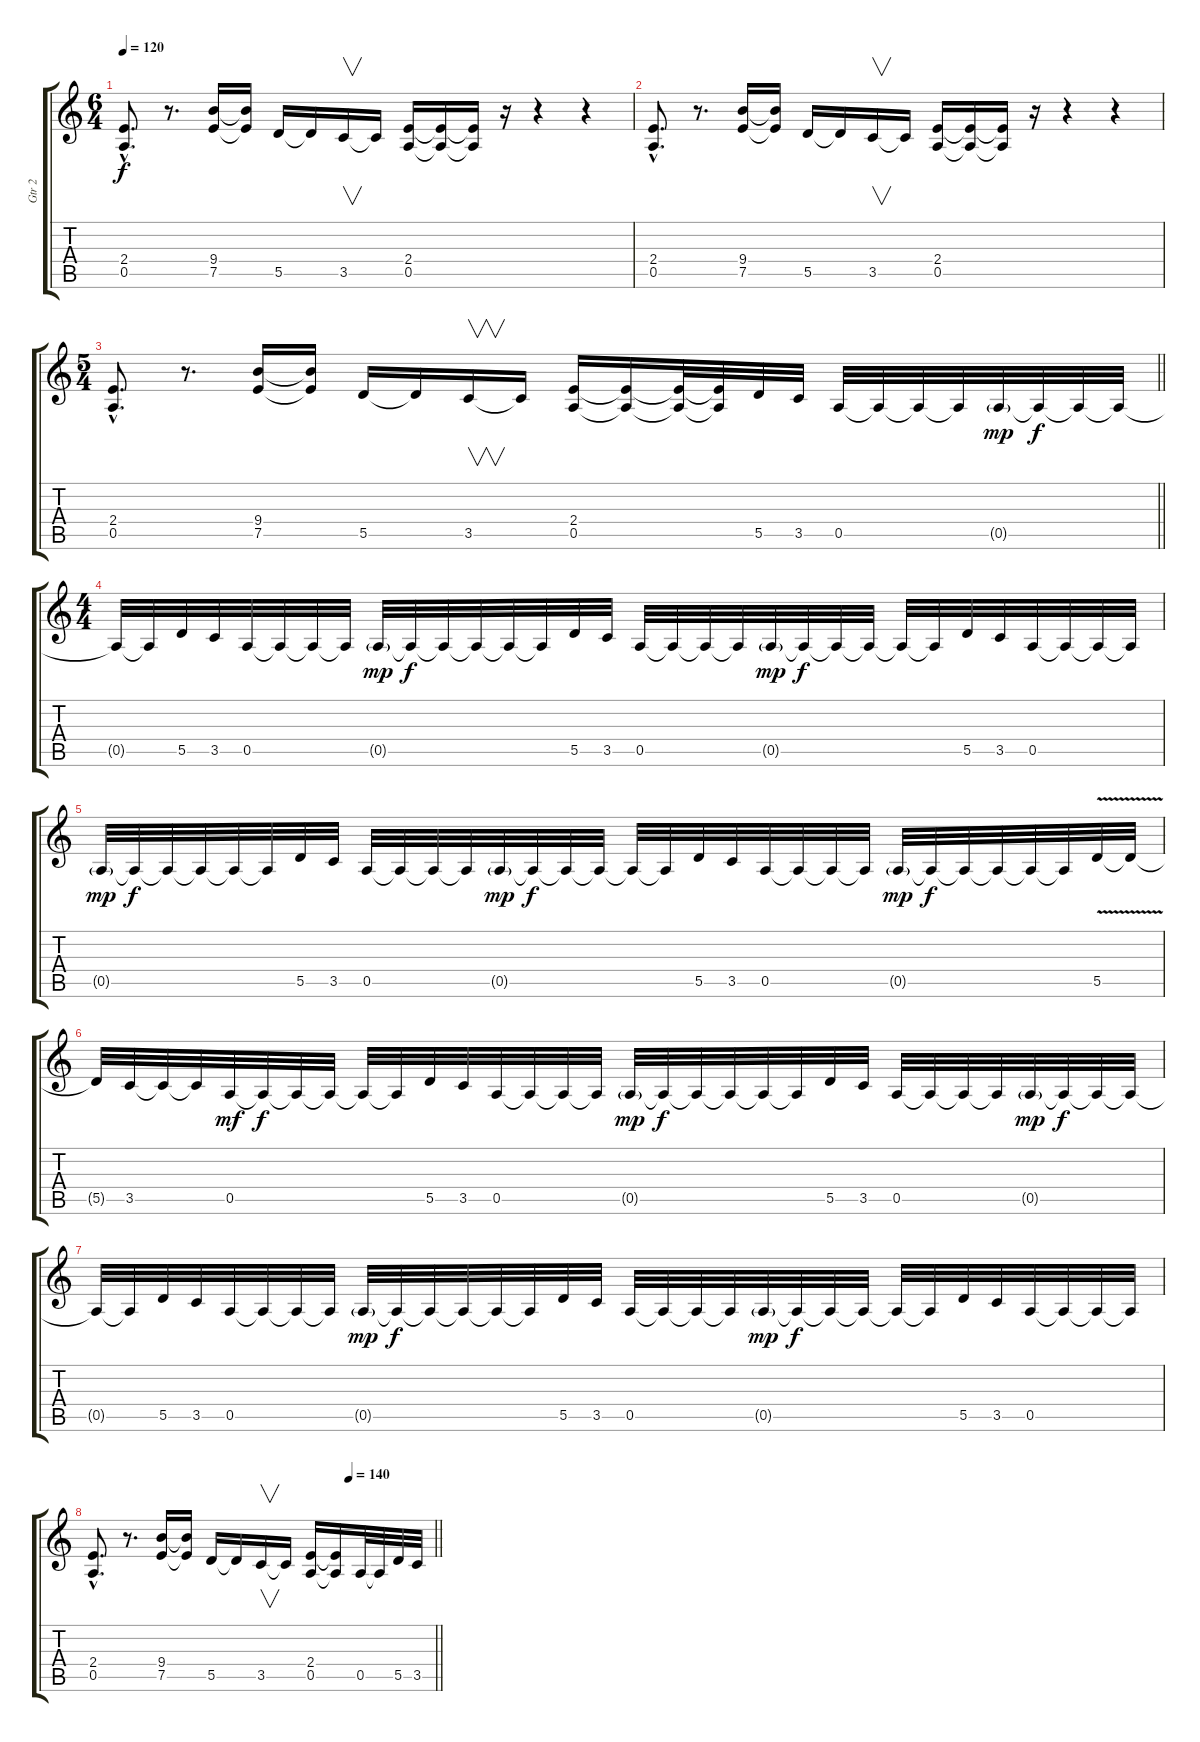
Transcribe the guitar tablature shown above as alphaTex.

\track ("Gtr 2" "Gtr 2") {instrument distortionguitar}
\staff {score tabs}
\tuning (E4 B3 G3 D3 A2 E2) {hide}
\ts (6 4)
\tempo 120
\clef g2
\ks c
(2.4{hac} 0.5{hac}).8{d dy f instrument distortionguitar} r.8{d} (9.4 7.5).16 (9.4{t} 7.5{t}).16 5.5.16 5.5{t}.16 3.5.16{v} 3.5{t}.16 (2.4 0.5).16 (2.4{t} 0.5{t}).16 (2.4{t} 0.5{t}).16 r.16 r.4 r.4 |
(2.4{hac} 0.5{hac}).8{d} r.8{d} (9.4 7.5).16 (9.4{t} 7.5{t}).16 5.5.16 5.5{t}.16 3.5.16{v} 3.5{t}.16 (2.4 0.5).16 (2.4{t} 0.5{t}).16 (2.4{t} 0.5{t}).16 r.16 r.4 r.4 |
\ts (5 4)
\barLineRight lightlight
(2.4{hac} 0.5{hac}).8{d} r.8{d} (9.4 7.5).16 (9.4{t} 7.5{t}).16 5.5.16 5.5{t}.16 3.5.16{v} 3.5{t}.16 (2.4 0.5).16 (2.4{t} 0.5{t}).16 (2.4{t} 0.5{t}).32 (2.4{t} 0.5{t}).32 5.5.32 3.5.32 0.5.32 0.5{t}.32 0.5{t}.32 0.5{t}.32 0.5{g}.32{dy mp} 0.5{t}.32{dy f} 0.5{t}.32 0.5{t}.32 |
\ts (4 4)
0.5{t}.32 0.5{t}.32 5.5.32 3.5.32 0.5.32 0.5{t}.32 0.5{t}.32 0.5{t}.32 0.5{g}.32{dy mp} 0.5{t}.32{dy f} 0.5{t}.32 0.5{t}.32 0.5{t}.32 0.5{t}.32 5.5.32 3.5.32 0.5.32 0.5{t}.32 0.5{t}.32 0.5{t}.32 0.5{g}.32{dy mp} 0.5{t}.32{dy f} 0.5{t}.32 0.5{t}.32 0.5{t}.32 0.5{t}.32 5.5.32 3.5.32 0.5.32 0.5{t}.32 0.5{t}.32 0.5{t}.32 |
0.5{g}.32{dy mp} 0.5{t}.32{dy f} 0.5{t}.32 0.5{t}.32 0.5{t}.32 0.5{t}.32 5.5.32 3.5.32 0.5.32 0.5{t}.32 0.5{t}.32 0.5{t}.32 0.5{g}.32{dy mp} 0.5{t}.32{dy f} 0.5{t}.32 0.5{t}.32 0.5{t}.32 0.5{t}.32 5.5.32 3.5.32 0.5.32 0.5{t}.32 0.5{t}.32 0.5{t}.32 0.5{g}.32{dy mp} 0.5{t}.32{dy f} 0.5{t}.32 0.5{t}.32 0.5{t}.32 0.5{t}.32 5.5{v}.32 5.5{t}.32 |
5.5{t}.32 3.5.32 3.5{t}.32 3.5{t}.32 0.5.32{dy mf} 0.5{t}.32{dy f} 0.5{t}.32 0.5{t}.32 0.5{t}.32 0.5{t}.32 5.5.32 3.5.32 0.5.32 0.5{t}.32 0.5{t}.32 0.5{t}.32 0.5{g}.32{dy mp} 0.5{t}.32{dy f} 0.5{t}.32 0.5{t}.32 0.5{t}.32 0.5{t}.32 5.5.32 3.5.32 0.5.32 0.5{t}.32 0.5{t}.32 0.5{t}.32 0.5{g}.32{dy mp} 0.5{t}.32{dy f} 0.5{t}.32 0.5{t}.32 |
0.5{t}.32 0.5{t}.32 5.5.32 3.5.32 0.5.32 0.5{t}.32 0.5{t}.32 0.5{t}.32 0.5{g}.32{dy mp} 0.5{t}.32{dy f} 0.5{t}.32 0.5{t}.32 0.5{t}.32 0.5{t}.32 5.5.32 3.5.32 0.5.32 0.5{t}.32 0.5{t}.32 0.5{t}.32 0.5{g}.32{dy mp} 0.5{t}.32{dy f} 0.5{t}.32 0.5{t}.32 0.5{t}.32 0.5{t}.32 5.5.32 3.5.32 0.5.32 0.5{t}.32 0.5{t}.32 0.5{t}.32 |
\tempo (140 0.75)
\barLineRight lightlight
(2.4{hac} 0.5{hac}).8{d} r.8{d} (9.4 7.5).16 (9.4{t} 7.5{t}).16 5.5.16 5.5{t}.16 3.5.16{v} 3.5{t}.16 (2.4 0.5).16 (2.4{t} 0.5{t}).16 0.5.32 0.5{t}.32 5.5.32 3.5.32
